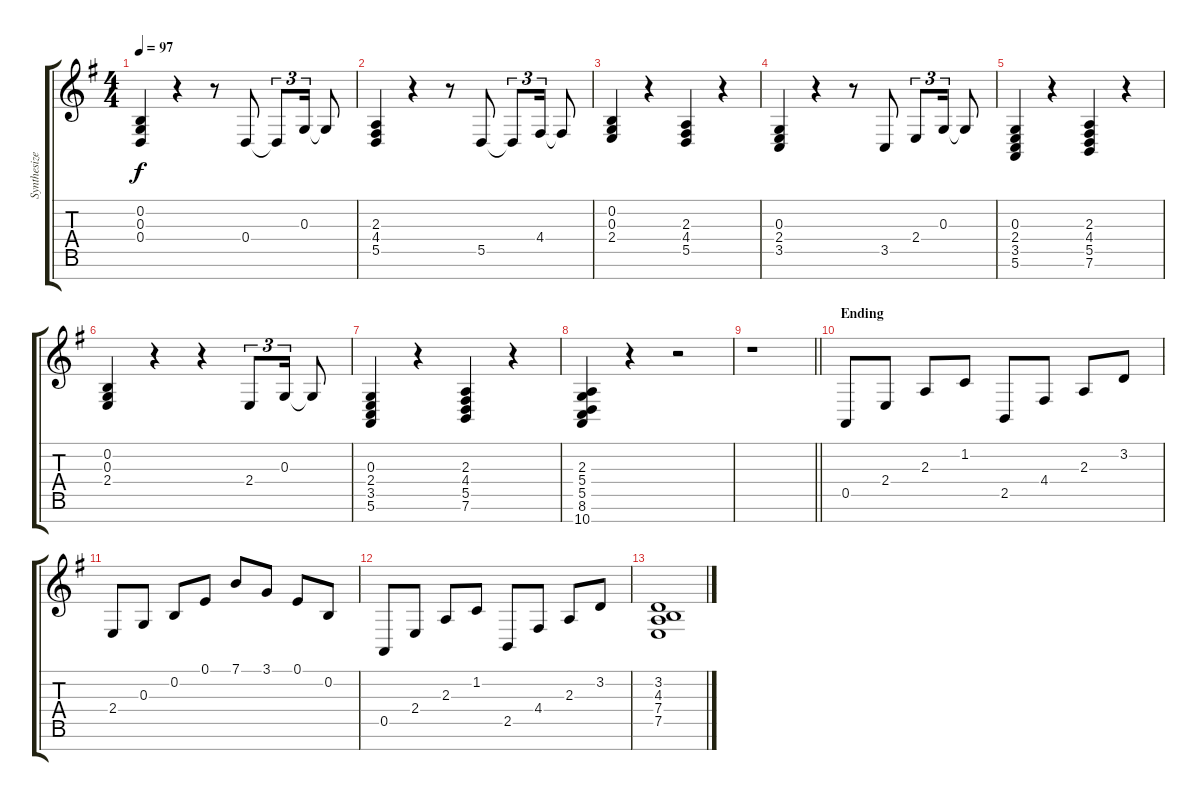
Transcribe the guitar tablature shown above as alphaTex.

\track ("Synthesizer II" "Synthesize") {instrument electricgrandpiano}
\staff {score tabs}
\tuning (E4 B3 G3 D3 A2 E2 B1) {hide}
\ts (4 4)
\tempo 97
\clef g2
\ks g
(0.2 0.3 0.4).4{dy f} r.4 r.8 0.4.8 0.4{t}.8{tu (3 2)} 0.3.16{tu (3 2)} 0.3{t}.8 |
(2.3 4.4 5.5).4 r.4 r.8 5.5.8 5.5{t}.8{tu (3 2)} 4.4.16{tu (3 2)} 4.4{t}.8 |
(0.2 0.3 2.4).4 r.4 (2.3 4.4 5.5).4 r.4 |
(0.3 2.4 3.5).4 r.4 r.8 3.5.8 2.4.8{tu (3 2)} 0.3.16{tu (3 2)} 0.3{t}.8 |
(0.3 2.4 3.5 5.6).4 r.4 (2.3 4.4 5.5 7.6).4 r.4 |
(0.2 0.3 2.4).4 r.4 r.4 2.4.8{tu (3 2)} 0.3.16{tu (3 2)} 0.3{t}.8 |
(0.3 2.4 3.5 5.6).4 r.4 (2.3 4.4 5.5 7.6).4 r.4 |
(2.3 5.4 5.5 8.6 10.7).4 r.4 r.2 |
\barLineRight lightlight
r.1 |
\section ("" "Ending")
0.5.8 2.4.8 2.3.8 1.2.8 2.5.8 4.4.8 2.3.8 3.2.8 |
2.4.8 0.3.8 0.2.8 0.1.8 7.1.8 3.1.8 0.1.8 0.2.8 |
0.5.8 2.4.8 2.3.8 1.2.8 2.5.8 4.4.8 2.3.8 3.2.8 |
(3.2 4.3 7.4 7.5).1
